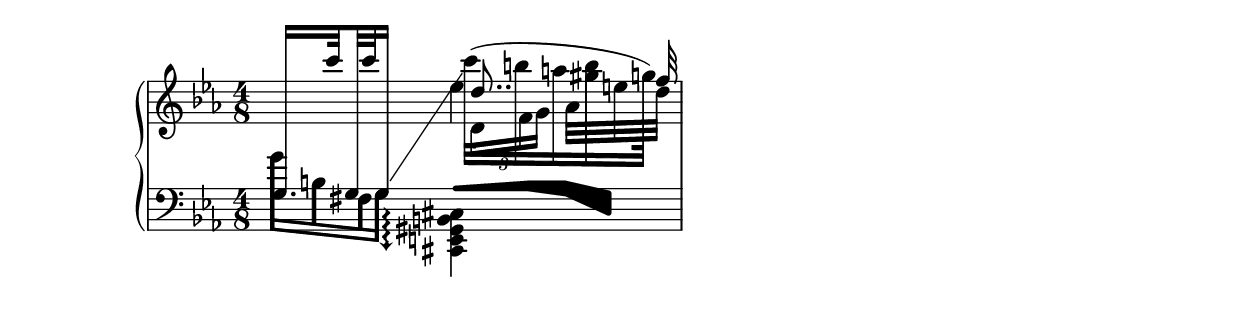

\version "1.7.23"


\score {
\notes \context PianoStaff <
  \context Staff = up {
	\time 4/8
    \key c \minor


< { \property Voice.Stem \override #'direction = #'()   	\translator Staff = down
    \property Voice.subdivideBeams = ##t	     
 	g16.-[
	\translator Staff = up
	c'''32 	\translator Staff = down
	g32 \translator Staff = up
	c'''32	\translator Staff = down
	 g16-]
	\translator Staff = up
\property Voice.Stem \revert #'direction
	\property Voice.followVoice = ##t
	c'''32-(-[ b''16 a''16 gis''16 g''32-)-]  } \\
	{ s4 \times 2/3 { d'16-[ f' g'-] } as'32-[ b''32 e'' d''-] } \\
	{ s4 \autoBeamOff d''8.. f''32  } \\
	{ s4 es''4 }
	>
  }

  \context Staff = down {
	\clef bass
	\key c \minor
	\property Voice.subdivideBeams = ##f
    \property Voice.Stem \set #'french-beaming =  ##t
\property Voice.Beam \set #'thickness = #0.3
\property Voice.Stem \set #'thickness = #4.0
    g'16-[ b16 fis16 g16]
< \apply #notes-to-clusters { 
    as16 <<as b>>
    <<g b>>
    <<g cis>>
  } \\
 {
\property Staff.Arpeggio \set #'arpeggio-direction =#-1
<<cis, e, gis, b, cis>>4-\arpeggio  }
  >
 }
>

\paper { linewidth = -1.0

	\translator { \StaffContext \consists Horizontal_bracket_engraver }
}
\midi { \tempo 8 = 60 }
}
